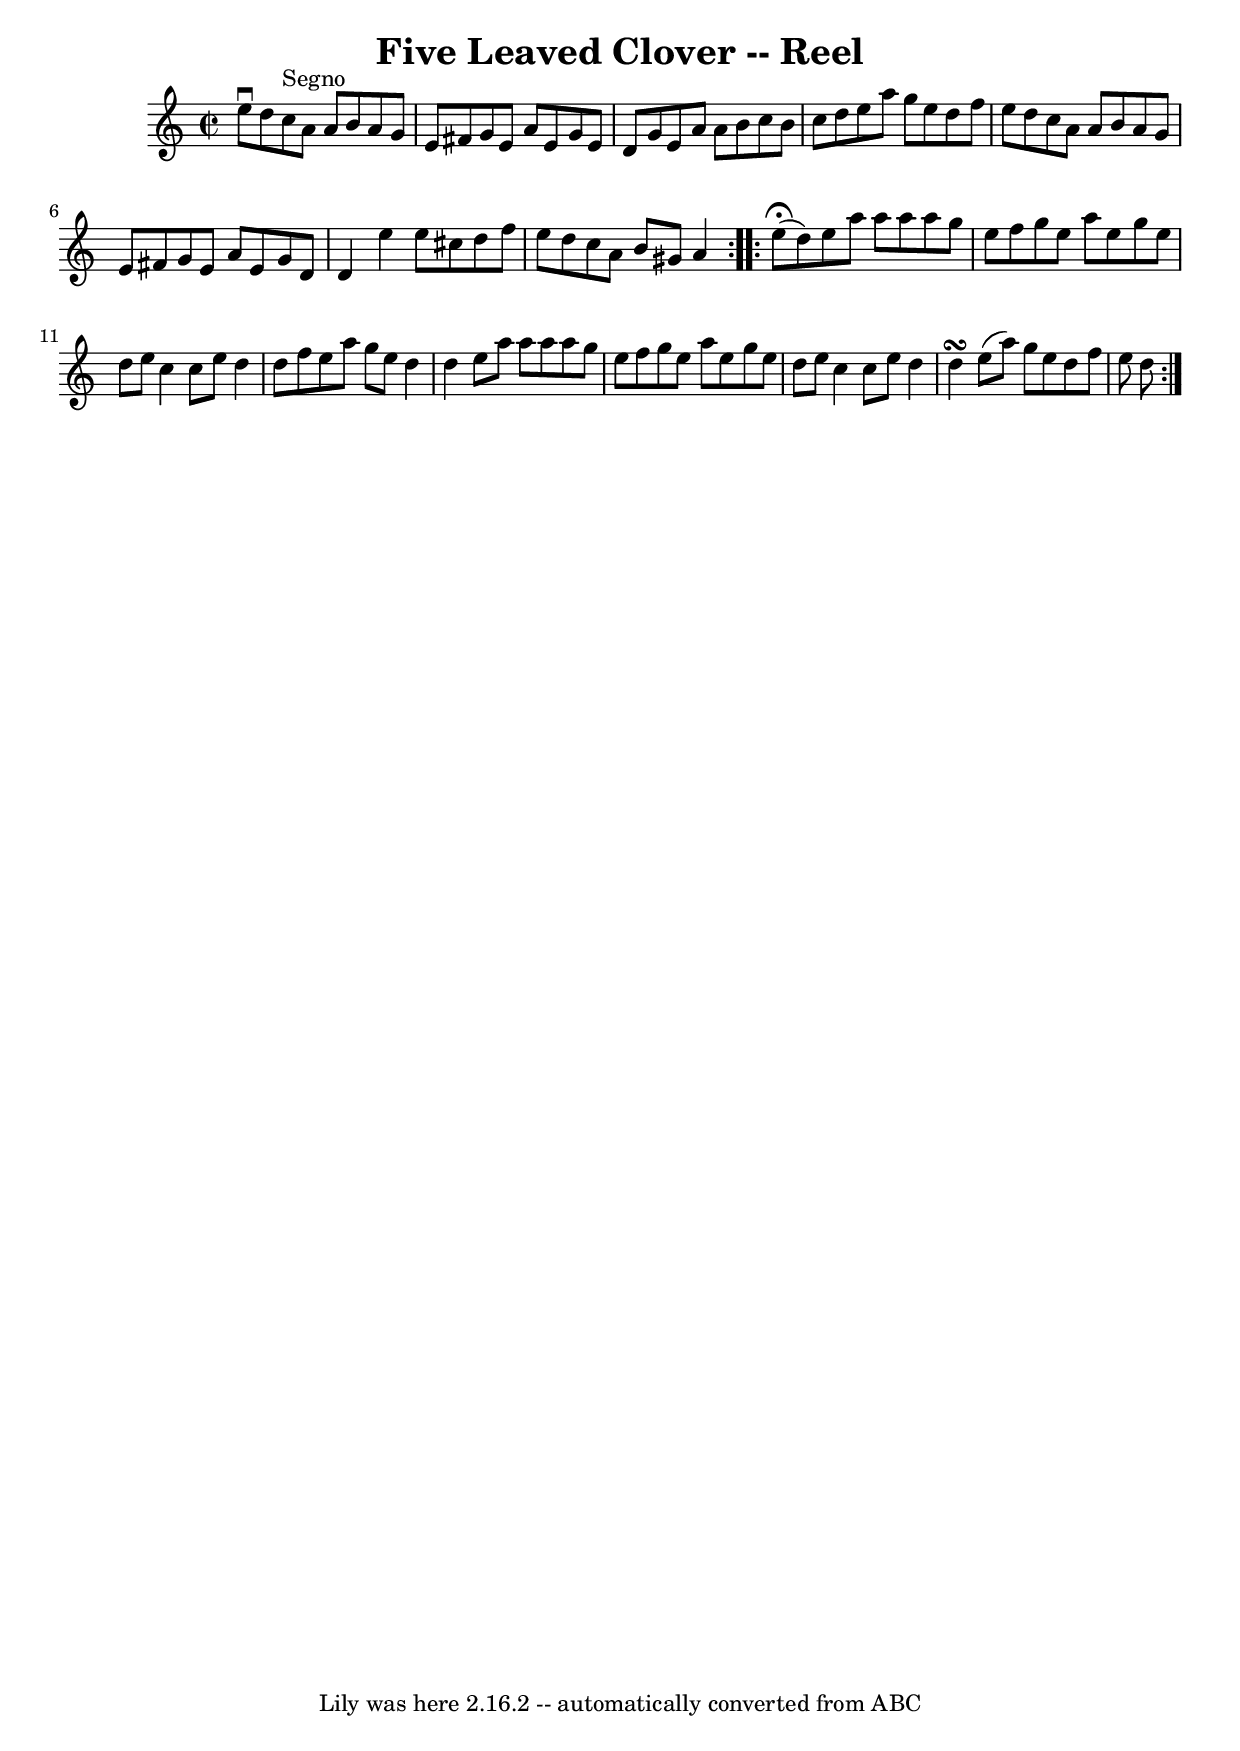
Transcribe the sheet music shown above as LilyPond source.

\version "2.16.2"
\include "Mammoth.ily"
\header {
  %% book = "Ryan's Mammoth Collection"
  crossRefNumber = "1"
  footnotes = ""
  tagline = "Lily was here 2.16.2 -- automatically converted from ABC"
  title = "Five Leaved Clover -- Reel"

}
voicedefault =  {



  \repeat volta 2 {

    \override Staff.TimeSignature #'style = #'C
    \time 2/2 
    \key a \minor
    e''8^\downbow d''8    |
    c''8^"Segno"   
    a'8 a'8 b'8 a'8 g'8 e'8 fis'8  |
    g'8 e'8 a'8   
    e'8 g'8 e'8 d'8 g'8  |
    e'8 a'8 a'8 b'8 c''8   
    b'8 c''8 d''8  |
    e''8 a''8 g''8 e''8 d''8 f''8   
    e''8 d''8  |
    c''8 a'8 a'8 b'8 a'8 g'8 e'8    
    fis'8  |
    g'8 e'8 a'8 e'8 g'8 d'8 d'4  |
    
    e''4 e''8 cis''8 d''8 f''8 e''8 d''8  |
    c''8 a'8  
    b'8 gis'8 a'4    
  } 
  \repeat volta 2 {
    e''8^\fermata(d''8) 
    |
    e''8 a''8 a''8 a''8 a''8 g''8 e''8 f''8  
    |
    g''8 e''8 a''8 e''8 g''8 e''8 d''8 e''8  
    |
    c''4 c''8 e''8 d''4 d''8 f''8  |
    e''8    
    a''8 g''8 e''8 d''4 d''4  |
    e''8 a''8 a''8 a''8 
    a''8 g''8 e''8 f''8  |
    g''8 e''8 a''8 e''8    
    g''8 e''8 d''8 e''8  |
    c''4 c''8 e''8 d''4 d''4 
    \turn  |
    e''8 (a''8) g''8 e''8 d''8 f''8 e''8    
    d''8      
  }   

}

\score{
  <<

    \context Staff="default"
    {
      \voicedefault 
      
    }

  >>
  \layout {
    
  }
  \midi {
  }

}
